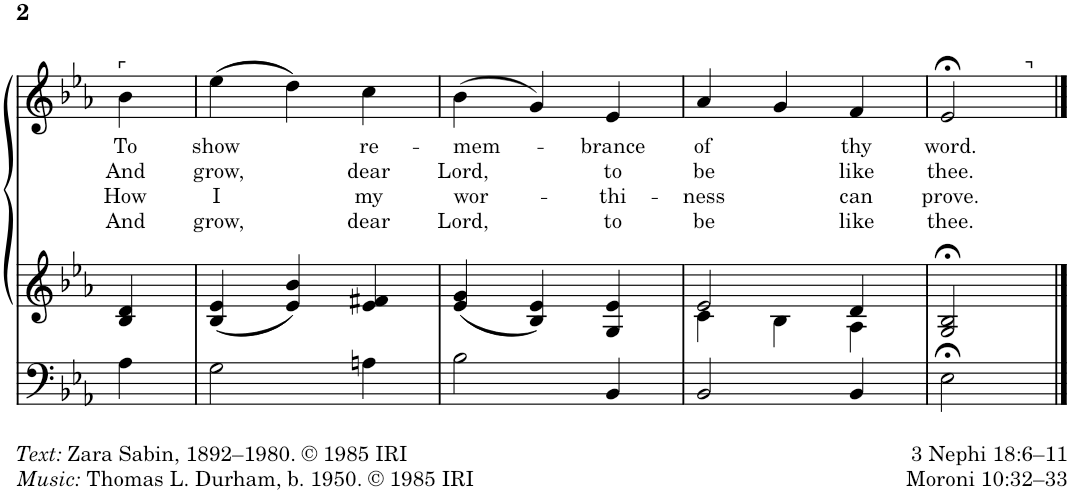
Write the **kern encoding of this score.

**kern	**kern	**kern	**text	**text	**text	**text
*part1	*part1	*part1	*part1	*part1	*part1	*part1
*staff3	*staff2	*staff1	*staff1	*staff1	*staff1	*staff1
*I"Organ	*	*	*	*	*	*
*I'Org.	*	*	*	*	*	*
!!LO:PB:g=z
*clefF4	*clefG2	*clefG2	*	*	*	*
*k[b-e-a-]	*k[b-e-a-]	*k[b-e-a-]	*	*	*	*
*M3/4	*M3/4	*M3/4	*	*	*	*
=16	=16	=16	=16	=16	=16	=16
!	!	!LO:TX:a:t=⌜	!	!	!	!
!	!	!	!LO:LY:b	!LO:LY:b	!LO:LY:b	!LO:LY:b
4A-\	4B-/ 4d/	4b-\	To	And	How	And
=17	=17	=17	=17	=17	=17	=17
!	!	!	!LO:LY:b	!LO:LY:b	!LO:LY:b	!LO:LY:b
2G\	4B-/ 4e-/	((4ee-\	show	grow,	I	grow,
.	4e-/ 4b-/	4dd\))	.	.	.	.
!	!	!	!LO:LY:b	!LO:LY:b	!LO:LY:b	!LO:LY:b
4An\	4e-/ 4f#X/	4cc\	re-	dear	my	dear
=18	=18	=18	=18	=18	=18	=18
!	!	!	!LO:LY:b	!LO:LY:b	!LO:LY:b	!LO:LY:b
2B-\	4e-/ 4g/	(4b-\	-mem-	Lord,	wor-	Lord,
.	4B-/ 4e-/	4g/)	.	.	.	.
!	!	!	!LO:LY:b	!LO:LY:b	!LO:LY:b	!LO:LY:b
4BB-/	4G/ 4e-/	4e-/	-brance	to	-thi-	to
=19	=19	=19	=19	=19	=19	=19
*	*^	*	*	*	*	*
!	!	!	!	!LO:LY:b	!LO:LY:b	!LO:LY:b	!LO:LY:b
2BB-/	2e-/	4c\	4a-/	of	be	-ness	be
.	.	4B-\	4g/	.	.	.	.
!	!	!	!	!LO:LY:b	!LO:LY:b	!LO:LY:b	!LO:LY:b
4BB-/	4d/	4A-\	4f/	thy	like	can	like
=20	=20	=20	=20	=20	=20	=20	=20
!	!	!	!	!LO:LY:b	!LO:LY:b	!LO:LY:b	!LO:LY:b
*	*v	*v	*^	*	*	*	*
2E-;<\	2G/;< 2B-/;<	2e-;</	4.ryy	word.	thee.	prove.	thee.
!	!	!	!LO:TX:a:t=⌝	!	!	!	!
.	.	.	8ryy	.	.	.	.
*	*	*v	*v	*	*	*	*
==	==	==	==	==	==	==
*-	*-	*-	*-	*-	*-	*-
